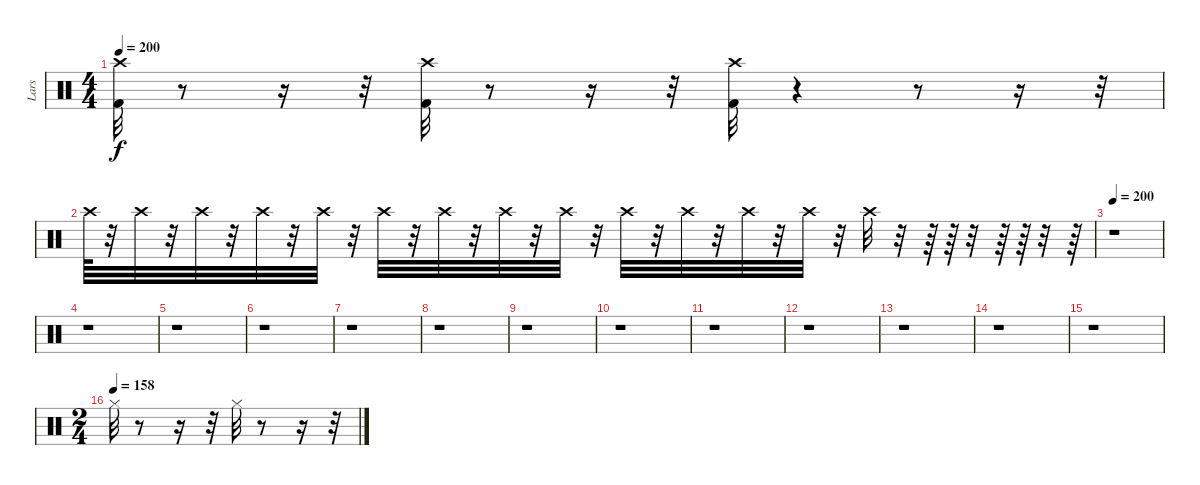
\track ("Lars" "Lars") {instrument percussion}
\staff {score}
\articulation defaults
\ts (4 4)
\tempo 200
\clef neutral
\ks c
("Crash high (hit)" "Kick (hit) 2").32{dy f} r.8 r.16 r.32 ("Crash high (hit)" "Kick (hit) 2").32 r.8 r.16 r.32 ("Crash high (hit)" "Kick (hit) 2").32 r.4 r.8 r.16 r.32 |
"Crash high (hit)".64 r.32 "Crash high (hit)".32 r.32 "Crash high (hit)".32 r.32 "Crash high (hit)".32 r.32 "Crash high (hit)".32 r.32 "Crash high (hit)".32 r.32 "Crash high (hit)".32 r.32 "Crash high (hit)".32 r.32 "Crash high (hit)".32 r.32 "Crash high (hit)".32 r.32 "Crash high (hit)".32 r.32 "Crash high (hit)".32 r.32 "Crash high (hit)".32 r.32 "Crash high (hit)".32 r.32 r.64 r.64 r.32 r.64 r.64 r.32 r.64 |
\tempo 200
r.1 |
r.1 |
r.1 |
r.1 |
r.1 |
r.1 |
r.1 |
r.1 |
r.1 |
r.1 |
r.1 |
r.1 |
r.1 |
\ts (2 4)
\tempo (158)
"Hi-Hat (closed)".32 r.8 r.16 r.32 "Hi-Hat (closed)".32 r.8 r.16 r.32
